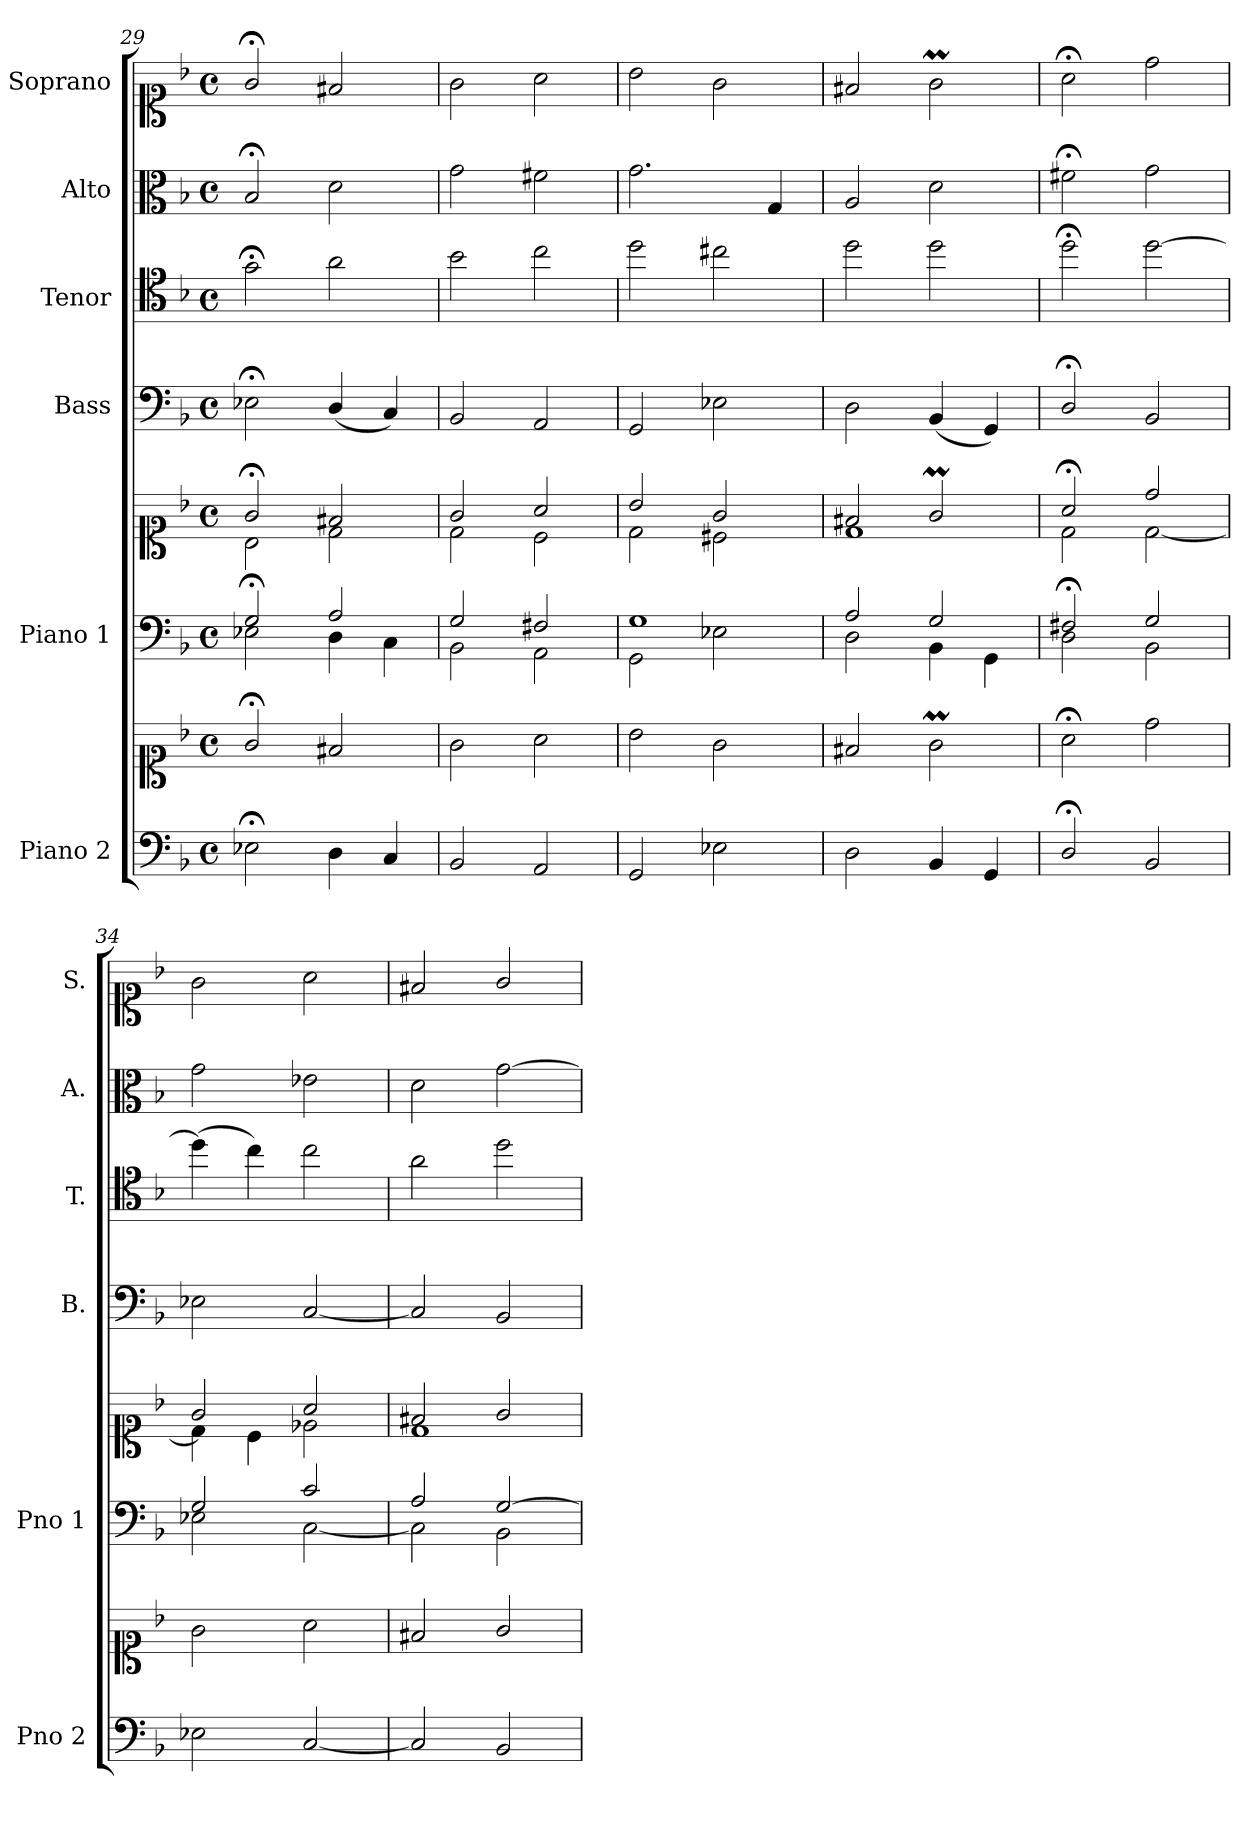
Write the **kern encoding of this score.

**kern	**kern	**kern	**kern	**kern	**kern	**kern	**kern
*part6	*part6	*part5	*part5	*part4	*part3	*part2	*part1
*staff8	*staff7	*staff6	*staff5	*staff4	*staff3	*staff2	*staff1
*I"Piano 2	*	*I"Piano 1	*	*I"Bass	*I"Tenor	*I"Alto	*I"Soprano
*I'Pno 2	*	*I'Pno 1	*	*I'B.	*I'T.	*I'A.	*I'S.
*clefF4	*clefC1	*clefF4	*clefC1	*clefF4	*clefC4	*clefC3	*clefC1
*	*	*	*	*	*ITrd7c12	*	*
*k[b-]	*k[b-]	*k[b-]	*k[b-]	*k[b-]	*k[b-]	*k[b-]	*k[b-]
*F:	*F:	*F:	*F:	*F:	*F:	*F:	*F:
*M4/4	*M4/4	*M4/4	*M4/4	*M4/4	*M4/4	*M4/4	*M4/4
*met(c)	*met(c)	*met(c)	*met(c)	*met(c)	*met(c)	*met(c)	*met(c)
=29	=29	=29	=29	=29	=29	=29	=29
*	*	*^	*^	*	*	*	*
2E-X;\	2g;</	2G;/	2E-X\	2g;</	2B-\	2E-X;<\	2G;<\	2B-;</	2g;</
4D\	2f#X/	2A/	4D\	2f#X/	2d\	(4D/	2A\	2d\	2f#X/
4C/	.	.	4C\	.	.	4C/)	.	.	.
=30	=30	=30	=30	=30	=30	=30	=30	=30	=30
2BB-/	2g\	2G/	2BB-\	2g/	2d\	2BB-/	2B-\	2g\	2g\
2AA/	2a\	2F#X/	2AA\	2a/	2c\	2AA/	2c\	2f#X\	2a\
=31	=31	=31	=31	=31	=31	=31	=31	=31	=31
2GG/	2b-\	1G/	2GG\	2b-/	2d\	2GG/	2d\	2.g\	2b-\
2E-X\	2g\	.	2E-X\	2g/	2c#X\	2E-X\	2c#X\	.	2g\
.	.	.	.	.	.	.	.	4G/	.
=32	=32	=32	=32	=32	=32	=32	=32	=32	=32
2D\	2f#X/	2A/	2D\	2f#X/	1d\	2D\	2d\	2A/	2f#X/
4BB-/	2gM\	2G/	4BB-\	2gM/	.	(4BB-/	2d\	2d\	2gM\
4GG/	.	.	4GG\	.	.	4GG/)	.	.	.
=33	=33	=33	=33	=33	=33	=33	=33	=33	=33
2D;/	2a;<\	2F#X;/	2D\	2a;</	2d\	2D;</	2d;<\	2f#X;<\	2a;<\
2BB-/	2dd\	2G/	2BB-\	2dd/	[<2d\	2BB-/	[>2d\	2g\	2dd\
=34	=34	=34	=34	=34	=34	=34	=34	=34	=34
2E-X\	2g\	2G/	2E-X\	2g/	4d\]	2E-X\	(4d\]	2g\	2g\
.	.	.	.	.	4c\	.	4c\)	.	.
[<2C/	2a\	2c/	[<2C\	2a/	2e-X\	[<2C/	2c\	2e-X\	2a\
=35	=35	=35	=35	=35	=35	=35	=35	=35	=35
2C/]	2f#X/	2A/	2C\]	2f#X/	1d\	2C/]	2A\	2d\	2f#X/
2BB-/	2g/	[>2G/	2BB-\	2g/	.	2BB-/	2d\	[>2g\	2g/
*	*	*v	*v	*	*	*	*	*	*
*	*	*	*v	*v	*	*	*	*
=	=	=	=	=	=	=	=
*-	*-	*-	*-	*-	*-	*-	*-
